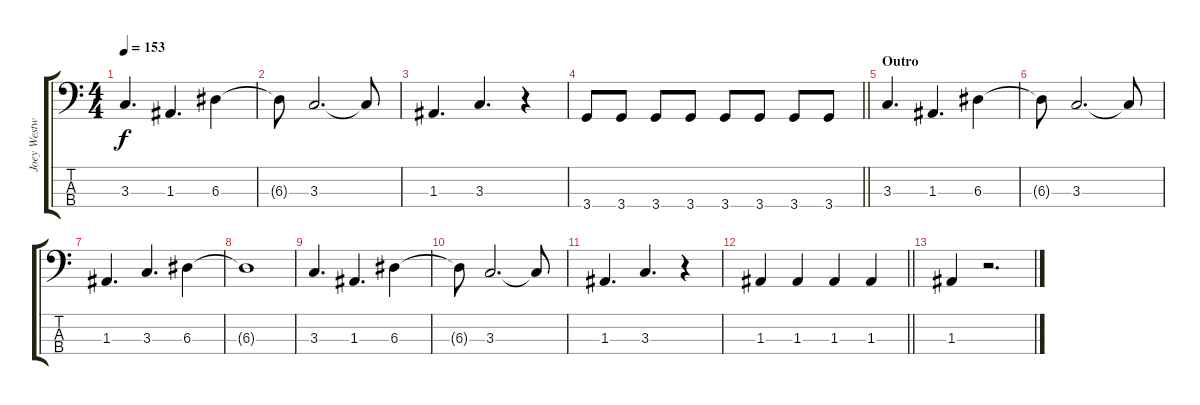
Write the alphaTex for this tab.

\track ("Joey Westwood (Bass)" "Joey Westw") {instrument electricbassfinger}
\staff {score tabs}
\tuning (G2 D2 A1 E1) {hide}
\ts (4 4)
\tempo 153
\clef f4
\ks c
3.3.4{d dy f} 1.3.4{d} 6.3.4 |
6.3{t}.8 3.3.2{d} 3.3{t}.8 |
1.3.4{d} 3.3.4{d} r.4 |
\barLineRight lightlight
3.4.8 3.4.8 3.4.8 3.4.8 3.4.8 3.4.8 3.4.8 3.4.8 |
\section ("" "Outro")
3.3.4{d} 1.3.4{d} 6.3.4 |
6.3{t}.8 3.3.2{d} 3.3{t}.8 |
1.3.4{d} 3.3.4{d} 6.3.4 |
6.3{t}.1 |
3.3.4{d} 1.3.4{d} 6.3.4 |
6.3{t}.8 3.3.2{d} 3.3{t}.8 |
1.3.4{d} 3.3.4{d} r.4 |
\barLineRight lightlight
1.3.4 1.3.4 1.3.4 1.3.4 |
1.3.4 r.2{d}
